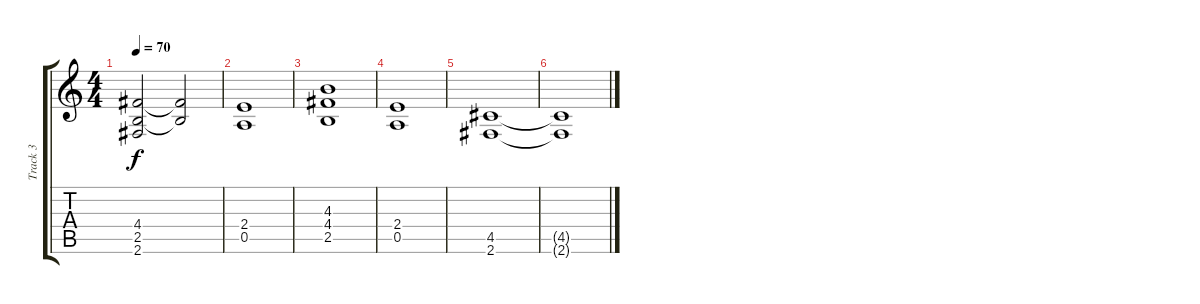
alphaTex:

\track ("Track 3" "Track 3") {instrument overdrivenguitar}
\staff {score tabs}
\tuning (E4 B3 G3 D3 A2 E2) {hide}
\ts (4 4)
\tempo 70
\clef g2
\ks c
(4.4 2.5 2.6).2{dy f} (4.4{t} 2.5{t}).2 |
(2.4 0.5).1 |
(4.3 4.4 2.5).1 |
(2.4 0.5).1 |
(4.5 2.6).1 |
(4.5{t} 2.6{t}).1
